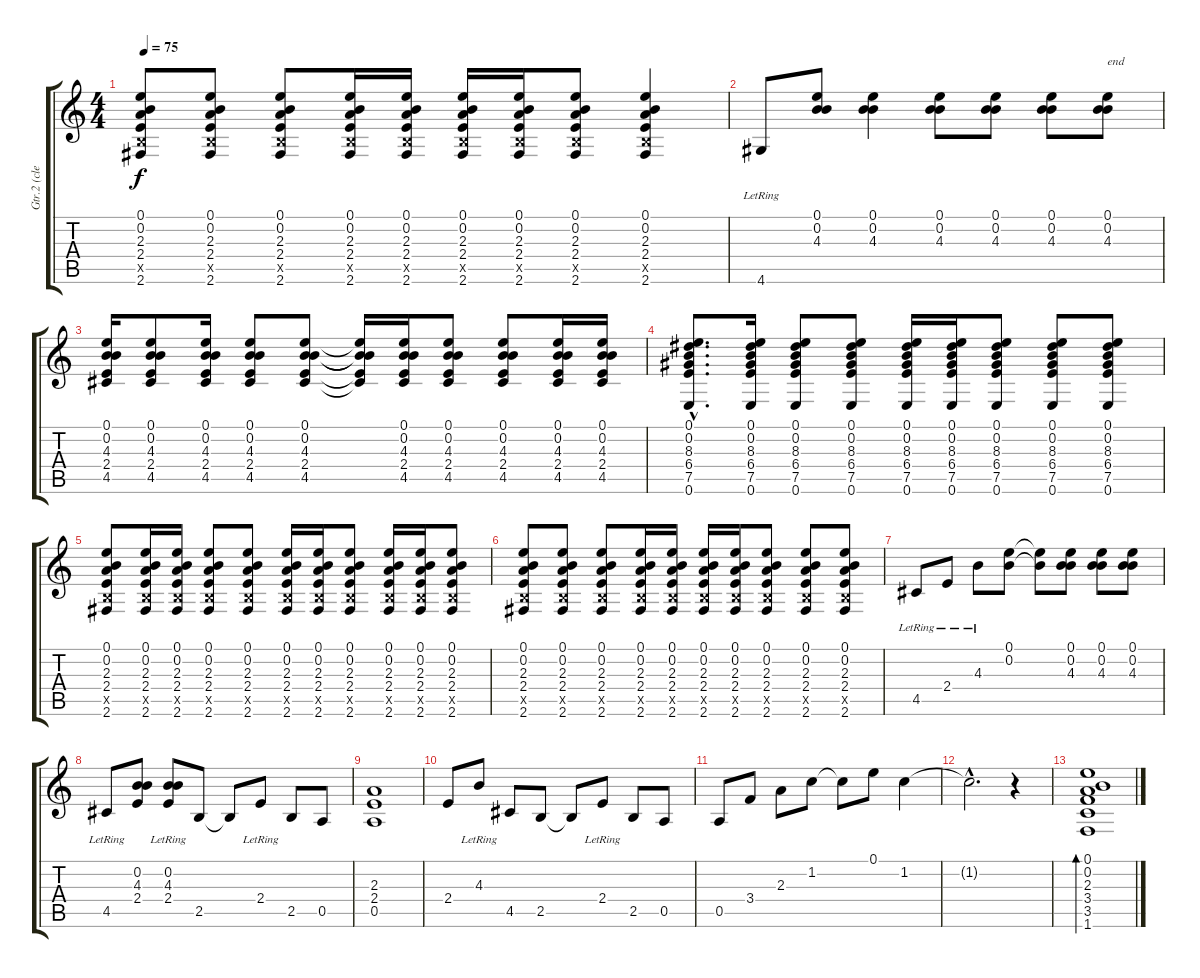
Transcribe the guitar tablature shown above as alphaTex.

\track ("Gtr.2 (clean)" "Gtr.2 (cle") {instrument electricguitarclean}
\staff {score tabs}
\tuning (E4 B3 G3 D3 A2 E2) {hide}
\ts (4 4)
\tempo 75
\clef g2
\ks c
(0.1 0.2 2.3 2.4 2.5{x} 2.6).8{dy f} (0.1 0.2 2.3 2.4 2.5{x} 2.6).8 (0.1 0.2 2.3 2.4 2.5{x} 2.6).8 (0.1 0.2 2.3 2.4 2.5{x} 2.6).16 (0.1 0.2 2.3 2.4 2.5{x} 2.6).16 (0.1 0.2 2.3 2.4 2.5{x} 2.6).16 (0.1 0.2 2.3 2.4 2.5{x} 2.6).16 (0.1 0.2 2.3 2.4 2.5{x} 2.6).8 (0.1 0.2 2.3 2.4 2.5{x} 2.6).4 |
4.6{lr}.8 (0.1 0.2 4.3).8 (0.1 0.2 4.3).4 (0.1 0.2 4.3).8 (0.1 0.2 4.3).8 (0.1 0.2 4.3).8 (0.1 0.2 4.3).8{txt "end"} |
(0.1 0.2 4.3 2.4 4.5).16 (0.1 0.2 4.3 2.4 4.5).8 (0.1 0.2 4.3 2.4 4.5).16 (0.1 0.2 4.3 2.4 4.5).8 (0.1 0.2 4.3 2.4 4.5).8 (0.1{t} 0.2{t} 4.3{t} 2.4{t} 4.5{t}).16 (0.1 0.2 4.3 2.4 4.5).16 (0.1 0.2 4.3 2.4 4.5).8 (0.1 0.2 4.3 2.4 4.5).8 (0.1 0.2 4.3 2.4 4.5).16 (0.1 0.2 4.3 2.4 4.5).16 |
(0.1{hac} 0.2{hac} 8.3{hac} 6.4{hac} 7.5{hac} 0.6{hac}).8{d} (0.1 0.2 8.3 6.4 7.5 0.6).16 (0.1 0.2 8.3 6.4 7.5 0.6).8 (0.1 0.2 8.3 6.4 7.5 0.6).8 (0.1 0.2 8.3 6.4 7.5 0.6).16 (0.1 0.2 8.3 6.4 7.5 0.6).16 (0.1 0.2 8.3 6.4 7.5 0.6).8 (0.1 0.2 8.3 6.4 7.5 0.6).8 (0.1 0.2 8.3 6.4 7.5 0.6).8 |
(0.1 0.2 2.3 2.4 2.5{x} 2.6).8 (0.1 0.2 2.3 2.4 2.5{x} 2.6).16 (0.1 0.2 2.3 2.4 2.5{x} 2.6).16 (0.1 0.2 2.3 2.4 2.5{x} 2.6).8 (0.1 0.2 2.3 2.4 2.5{x} 2.6).8 (0.1 0.2 2.3 2.4 2.5{x} 2.6).16 (0.1 0.2 2.3 2.4 2.5{x} 2.6).16 (0.1 0.2 2.3 2.4 2.5{x} 2.6).8 (0.1 0.2 2.3 2.4 2.5{x} 2.6).16 (0.1 0.2 2.3 2.4 2.5{x} 2.6).16 (0.1 0.2 2.3 2.4 2.5{x} 2.6).8 |
(0.1 0.2 2.3 2.4 2.5{x} 2.6).8 (0.1 0.2 2.3 2.4 2.5{x} 2.6).8 (0.1 0.2 2.3 2.4 2.5{x} 2.6).8 (0.1 0.2 2.3 2.4 2.5{x} 2.6).16 (0.1 0.2 2.3 2.4 2.5{x} 2.6).16 (0.1 0.2 2.3 2.4 2.5{x} 2.6).16 (0.1 0.2 2.3 2.4 2.5{x} 2.6).16 (0.1 0.2 2.3 2.4 2.5{x} 2.6).8 (0.1 0.2 2.3 2.4 2.5{x} 2.6).8 (0.1 0.2 2.3 2.4 2.5{x} 2.6).8 |
4.5{lr}.8 2.4{lr}.8 4.3{lr}.8 (0.1 0.2).8 (0.1{t} 0.2{t}).8 (0.1 0.2 4.3).8 (0.1 0.2 4.3).8 (0.1 0.2 4.3).8 |
4.5{lr}.8 (0.2 4.3 2.4).8 (0.2{lr} 4.3{lr} 2.4).8 2.5.8 2.5{t}.8 2.4{lr}.8 2.5.8 0.5.8 |
(2.3 2.4 0.5).1 |
2.4.8 4.3{lr}.8 4.5.8 2.5.8 2.5{t}.8 2.4{lr}.8 2.5.8 0.5.8 |
0.5.8 3.4.8 2.3.8 1.2.8 1.2{t}.8 0.1.8 1.2.4 |
1.2{hac t}.2{d} r.4 |
(0.1 0.2 2.3 3.4 3.5 1.6).1{bd 120}
